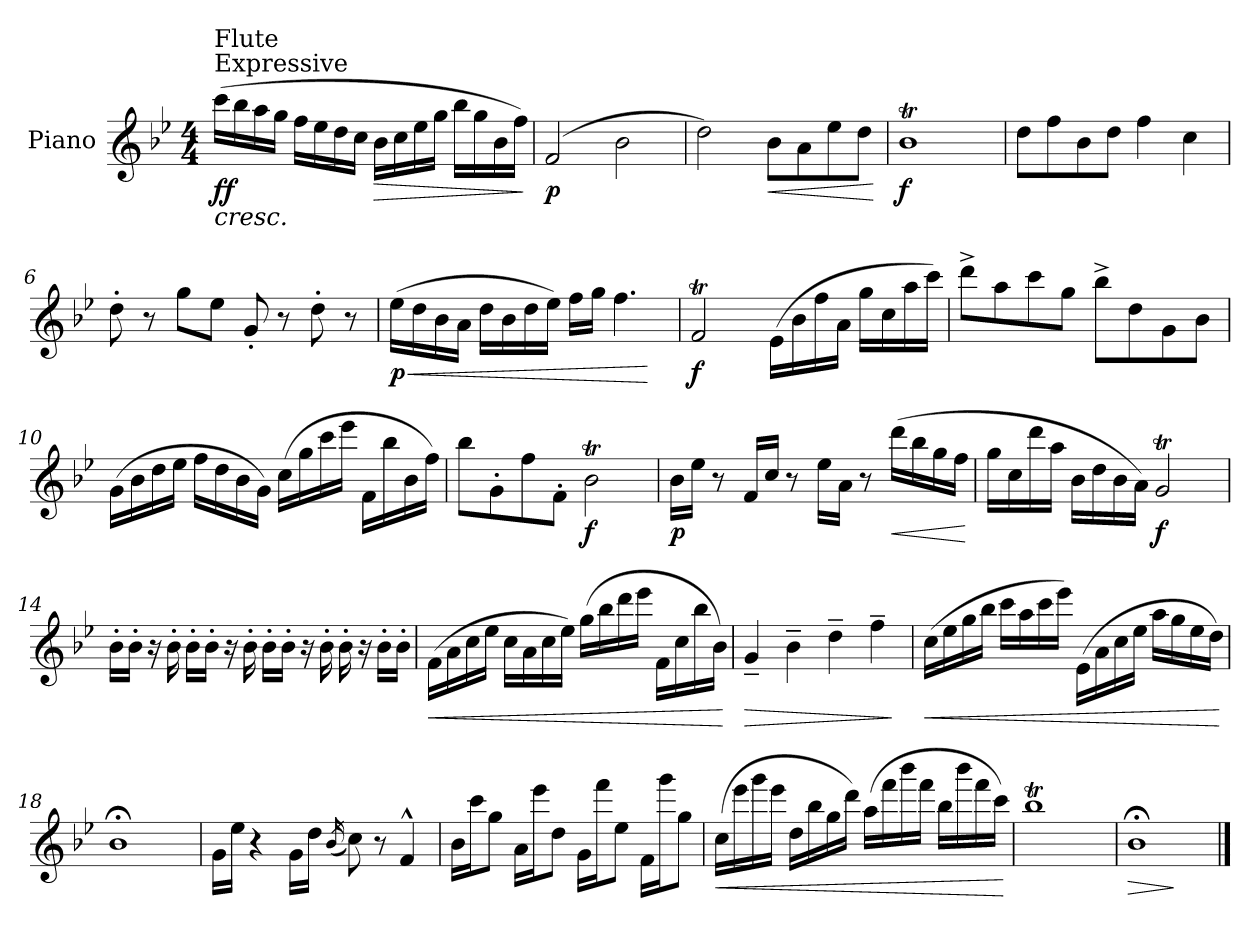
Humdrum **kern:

**kern	**dynam
*part1	*part1
*staff1	*staff1
*I"Piano	*
*I'Pno.	*
*clefG2	*
*k[b-e-]	*
*M4/4	*
*MM92	*
=1	=1
!LO:TX:a:t=Expressive	!
!LO:TX:a:t=Flute	!
!	!LO:HP:b
!	!LO:DY:n=1:b
(16ccc\LL	< ff
16bb-\	.
16aa\	.
16gg\JJ	.
16ff\LL	.
16ee-\	.
16dd\	.
16cc\JJ	.
!	!LO:HP:b
16b-\LL	>
16cc\	.
16ee-\	.
16gg\JJ	.
16bb-\LL	.
16gg\	.
16b-\	.
16ff\JJ)	.
.	[ ]
=2	=2
!	!LO:DY:b
(2f/	p
2b-\	.
=3	=3
2dd\)	.
!	!LO:HP:b
8b-\L	<
8a\	.
8ee-\	.
8dd\J	.
.	[
=4	=4
!	!LO:DY:b
1b-T	f
=5	=5
8dd\L	.
8ff\	.
8b-\	.
8dd\J	.
4ff\	.
4cc\	.
=6	=6
8dd'\	.
8r	.
8gg\L	.
8ee-\J	.
8g'/	.
8r	.
8dd'\	.
8r	.
!!LO:LB:g=z
=7	=7
!	!LO:HP:b
!	!LO:DY:n=1:b
(16ee-\LL	< p
16dd\	.
16b-\	.
16a\JJ	.
16dd\LL	.
16b-\	.
16dd\	.
16ee-\JJ)	.
16ff\LL	.
16gg\JJ	.
4.ff\	.
.	[
=8	=8
!	!LO:DY:b
2fT/	f
(16e-\LL	.
16b-\	.
16ff\	.
16a\JJ	.
16gg\LL	.
16cc\	.
16aa\	.
16ccc\JJ)	.
=9	=9
8ddd^\L	.
8aa\	.
8ccc\	.
8gg\J	.
8bb-^\L	.
8dd\	.
8g\	.
8b-\J	.
=10	=10
(16g\LL	.
16b-\	.
16dd\	.
16ee-\JJ	.
16ff\LL	.
16dd\	.
16b-\	.
16g\JJ)	.
(16cc\LL	.
16gg\	.
16ccc\	.
16eee-\JJ	.
16f\LL	.
16bb-\	.
16b-\	.
16ff\JJ)	.
!!LO:LB:g=z
=11	=11
8bb-\L	.
8g'\	.
8ff\	.
8f'\J	.
!	!LO:DY:b
2b-T\	f
=12	=12
!	!LO:DY:b
16b-\LL	p
16ee-\JJ	.
8r	.
16f/LL	.
16cc/JJ	.
8r	.
16ee-\LL	.
16a\JJ	.
8r	.
!	!LO:HP:b
(16ddd\LL	<
16bb-\	.
16gg\	.
16ff\JJ	.
.	[
=13	=13
16gg\LL	.
16cc\	.
16ddd\	.
16aa\JJ	.
16b-\LL	.
16dd\	.
16b-\	.
16a\JJ)	.
!	!LO:DY:b
2gT/	f
=14	=14
16b-'\LL	.
16b-'\JJ	.
16r	.
16b-'\	.
16b-'\LL	.
16b-'\JJ	.
16r	.
16b-'\	.
16b-'\LL	.
16b-'\JJ	.
16r	.
16b-'\	.
16b-'\	.
16r	.
16b-'\LL	.
16b-'\JJ	.
!!LO:LB:g=z
=15	=15
!	!LO:HP:b
(16f\LL	<
16a\	.
16cc\	.
16ee-\JJ	.
16cc\LL	.
16a\	.
16cc\	.
16ee-\JJ)	.
(16gg\LL	.
16bb-\	.
16ddd\	.
16eee-\JJ	.
16f\LL	.
16cc\	.
16bb-\	.
16b-\JJ)	.
.	[
=16	=16
!	!LO:HP:b
4g~/	>
4b-~\	.
4dd~\	.
4ff~\	.
.	]
=17	=17
!	!LO:HP:b
(16cc\LL	<
16ee-\	.
16gg\	.
16bb-\JJ	.
16ccc\LL	.
16aa\	.
16ccc\	.
16eee-\JJ)	.
(16e-\LL	.
16a\	.
16cc\	.
16ee-\JJ	.
16aa\LL	.
16gg\	.
16ee-\	.
16dd\JJ)	.
.	[
=18	=18
1b-;<	.
!!LO:LB:g=z
=19	=19
16g\LL	.
16ee-\JJ	.
4r	.
16g\LL	.
16dd\JJ	.
(16qb-/	.
8cc\)	.
8r	.
4f^^/	.
=20	=20
16b-\LL	.
16ccc\J	.
8gg\J	.
16a\LL	.
16eee-\J	.
8dd\J	.
16g\LL	.
16fff\J	.
8ee-\J	.
16f\LL	.
16ggg\J	.
8gg\J	.
=21	=21
!	!LO:HP:b
(16cc\LL	<
16eee-\	.
16ggg\	.
16eee-\JJ	.
16dd\LL	.
16bb-\	.
16gg\	.
16ddd\JJ)	.
(16aa\LL	.
16fff\	.
16bbb-\	.
16fff\JJ	.
16bb-\LL	.
16bbb-\	.
16fff\	.
16ccc\JJ)	.
.	[
=22	=22
1bb-T	.
=23	=23
!	!LO:HP:b
1b-;<	>
.	]
==	==
*-	*-
